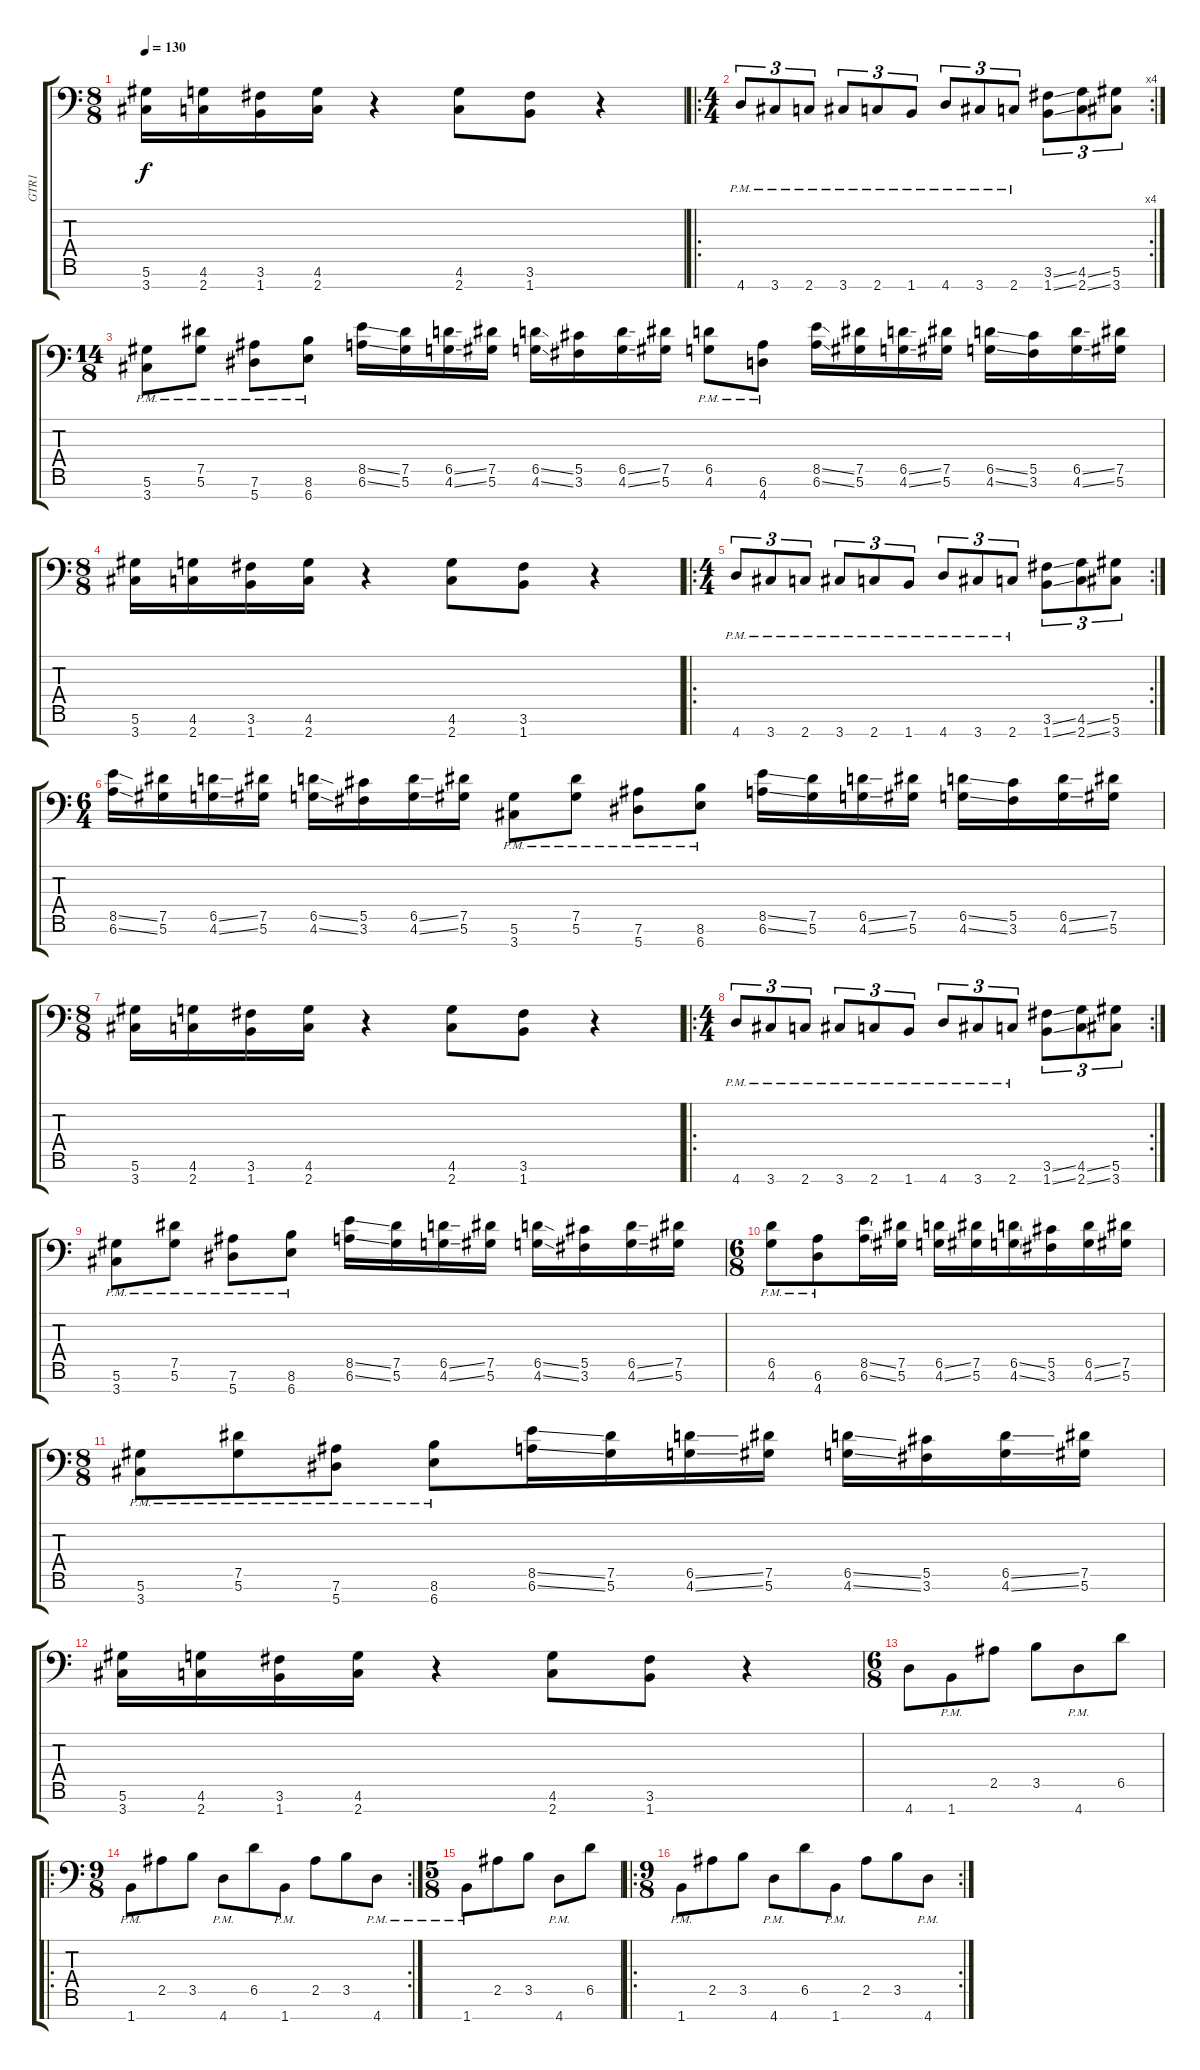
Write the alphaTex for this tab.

\track ("GTR1" "GTR1") {instrument overdrivenguitar}
\staff {score tabs}
\tuning (Eb4 Bb3 Gb3 Db3 Ab2 Eb2 Bb1) {hide}
\ts (8 8)
\tempo 130
\clef f4
\ks c
(5.6 3.7).16{dy f} (4.6 2.7).16 (3.6 1.7).16 (4.6 2.7).16 r.4 (4.6 2.7).8 (3.6 1.7).8 r.4 |
\ro
\rc 4
\ts (4 4)
4.7{pm}.8{tu (3 2)} 3.7{pm}.8{tu (3 2)} 2.7{pm}.8{tu (3 2)} 3.7{pm}.8{tu (3 2)} 2.7{pm}.8{tu (3 2)} 1.7{pm}.8{tu (3 2)} 4.7{pm}.8{tu (3 2)} 3.7{pm}.8{tu (3 2)} 2.7{pm}.8{tu (3 2)} (3.6{ss} 1.7{ss}).8{tu (3 2)} (4.6{ss} 2.7{ss}).8{tu (3 2)} (5.6 3.7).8{tu (3 2)} |
\ts (14 8)
(5.6{pm} 3.7{pm}).8 (7.5{pm} 5.6{pm}).8 (7.6{pm} 5.7{pm}).8 (8.6{pm} 6.7{pm}).8 (8.5{ss} 6.6{ss}).16 (7.5 5.6).16 (6.5{ss} 4.6{ss}).16 (7.5 5.6).16 (6.5{ss} 4.6{ss}).16 (5.5 3.6).16 (6.5{ss} 4.6{ss}).16 (7.5 5.6).16 (6.5{pm} 4.6{pm}).8 (6.6{pm} 4.7{pm}).8 (8.5{ss} 6.6{ss}).16 (7.5 5.6).16 (6.5{ss} 4.6{ss}).16 (7.5 5.6).16 (6.5{ss} 4.6{ss}).16 (5.5 3.6).16 (6.5{ss} 4.6{ss}).16 (7.5 5.6).16 |
\ts (8 8)
(5.6 3.7).16 (4.6 2.7).16 (3.6 1.7).16 (4.6 2.7).16 r.4 (4.6 2.7).8 (3.6 1.7).8 r.4 |
\ro
\rc 2
\ts (4 4)
4.7{pm}.8{tu (3 2)} 3.7{pm}.8{tu (3 2)} 2.7{pm}.8{tu (3 2)} 3.7{pm}.8{tu (3 2)} 2.7{pm}.8{tu (3 2)} 1.7{pm}.8{tu (3 2)} 4.7{pm}.8{tu (3 2)} 3.7{pm}.8{tu (3 2)} 2.7{pm}.8{tu (3 2)} (3.6{ss} 1.7{ss}).8{tu (3 2)} (4.6{ss} 2.7{ss}).8{tu (3 2)} (5.6 3.7).8{tu (3 2)} |
\ts (6 4)
(8.5{ss} 6.6{ss}).16 (7.5 5.6).16 (6.5{ss} 4.6{ss}).16 (7.5 5.6).16 (6.5{ss} 4.6{ss}).16 (5.5 3.6).16 (6.5{ss} 4.6{ss}).16 (7.5 5.6).16 (5.6{pm} 3.7{pm}).8 (7.5{pm} 5.6{pm}).8 (7.6{pm} 5.7{pm}).8 (8.6{pm} 6.7{pm}).8 (8.5{ss} 6.6{ss}).16 (7.5 5.6).16 (6.5{ss} 4.6{ss}).16 (7.5 5.6).16 (6.5{ss} 4.6{ss}).16 (5.5 3.6).16 (6.5{ss} 4.6{ss}).16 (7.5 5.6).16 |
\ts (8 8)
(5.6 3.7).16 (4.6 2.7).16 (3.6 1.7).16 (4.6 2.7).16 r.4 (4.6 2.7).8 (3.6 1.7).8 r.4 |
\ro
\rc 2
\ts (4 4)
4.7{pm}.8{tu (3 2)} 3.7{pm}.8{tu (3 2)} 2.7{pm}.8{tu (3 2)} 3.7{pm}.8{tu (3 2)} 2.7{pm}.8{tu (3 2)} 1.7{pm}.8{tu (3 2)} 4.7{pm}.8{tu (3 2)} 3.7{pm}.8{tu (3 2)} 2.7{pm}.8{tu (3 2)} (3.6{ss} 1.7{ss}).8{tu (3 2)} (4.6{ss} 2.7{ss}).8{tu (3 2)} (5.6 3.7).8{tu (3 2)} |
(5.6{pm} 3.7{pm}).8 (7.5{pm} 5.6{pm}).8 (7.6{pm} 5.7{pm}).8 (8.6{pm} 6.7{pm}).8 (8.5{ss} 6.6{ss}).16 (7.5 5.6).16 (6.5{ss} 4.6{ss}).16 (7.5 5.6).16 (6.5{ss} 4.6{ss}).16 (5.5 3.6).16 (6.5{ss} 4.6{ss}).16 (7.5 5.6).16 |
\ts (6 8)
(6.5{pm} 4.6{pm}).8 (6.6{pm} 4.7{pm}).8 (8.5{ss} 6.6{ss}).16 (7.5 5.6).16 (6.5{ss} 4.6{ss}).16 (7.5 5.6).16 (6.5{ss} 4.6{ss}).16 (5.5 3.6).16 (6.5{ss} 4.6{ss}).16 (7.5 5.6).16 |
\ts (8 8)
(5.6{pm} 3.7{pm}).8 (7.5{pm} 5.6{pm}).8 (7.6{pm} 5.7{pm}).8 (8.6{pm} 6.7{pm}).8 (8.5{ss} 6.6{ss}).16 (7.5 5.6).16 (6.5{ss} 4.6{ss}).16 (7.5 5.6).16 (6.5{ss} 4.6{ss}).16 (5.5 3.6).16 (6.5{ss} 4.6{ss}).16 (7.5 5.6).16 |
(5.6 3.7).16 (4.6 2.7).16 (3.6 1.7).16 (4.6 2.7).16 r.4 (4.6 2.7).8 (3.6 1.7).8 r.4 |
\ts (6 8)
4.7.8 1.7{pm}.8 2.5.8 3.5.8 4.7{pm}.8 6.5.8 |
\ro
\rc 2
\ts (9 8)
1.7{pm}.8 2.5.8 3.5.8 4.7{pm}.8 6.5.8 1.7{pm}.8 2.5.8 3.5.8 4.7{pm}.8 |
\ts (5 8)
1.7{pm}.8 2.5.8 3.5.8 4.7{pm}.8 6.5.8 |
\ro
\rc 2
\ts (9 8)
1.7{pm}.8 2.5.8 3.5.8 4.7{pm}.8 6.5.8 1.7{pm}.8 2.5.8 3.5.8 4.7{pm}.8
